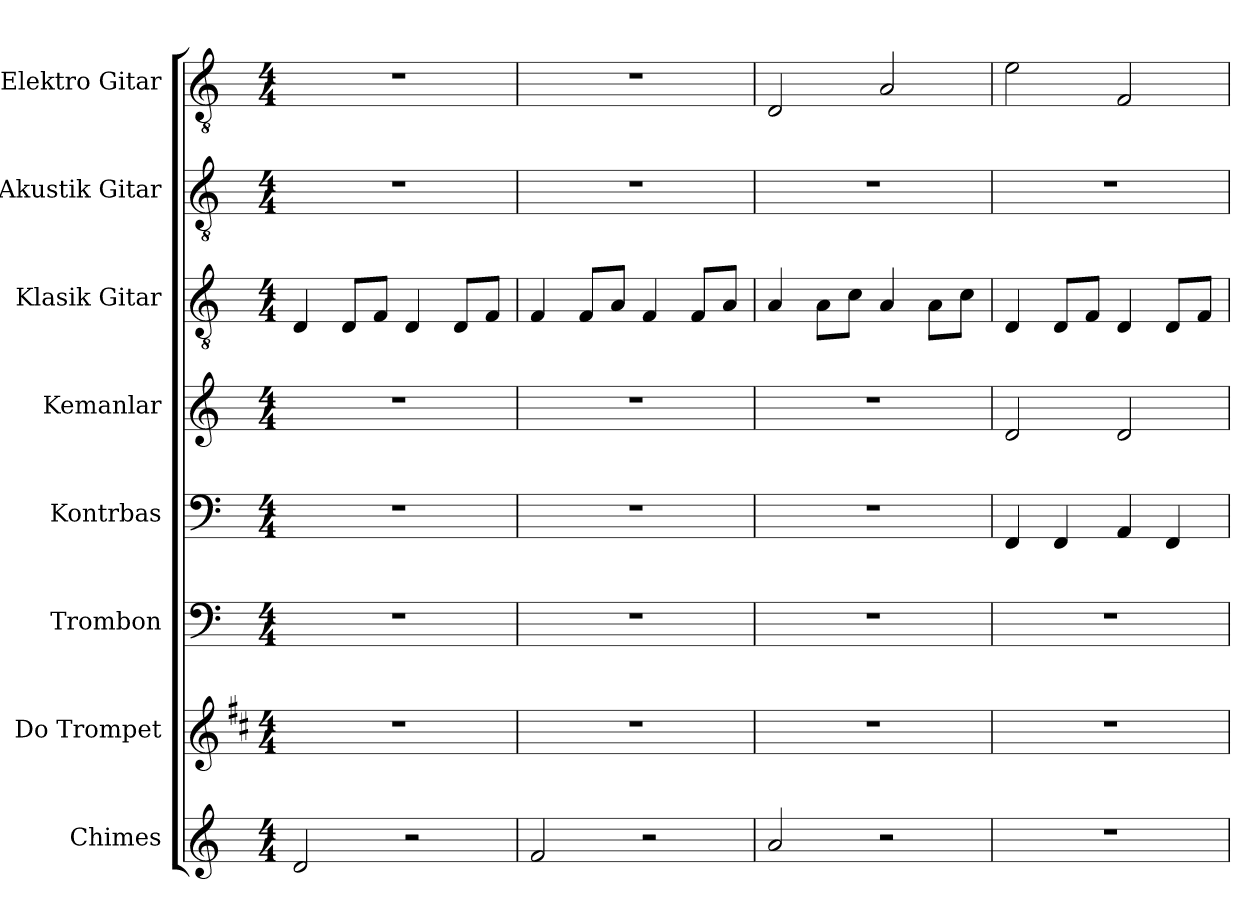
**kern	**kern	**kern	**kern	**kern	**kern	**kern	**kern
*part8	*part7	*part6	*part5	*part4	*part3	*part2	*part1
*staff8	*staff7	*staff6	*staff5	*staff4	*staff3	*staff2	*staff1
*I"Chimes	*I"Do Trompet	*I"Trombon	*I"Kontrbas	*I"Kemanlar	*I"Klasik Gitar	*I"Akustik Gitar	*I"Elektro Gitar
*I'Cme.	*I'Do Tpt.	*I'Tbn.	*I'Kb.	*	*I'Git.	*I'Git.	*I'El. Git.
*clefG2	*clefG2	*clefF4	*clefF4	*clefG2	*clefGv2	*clefGv2	*clefGv2
*	*ITrd1c2	*	*ITrd7c12	*	*	*	*
*k[]	*k[]	*k[]	*k[]	*k[]	*k[]	*k[]	*k[]
*M4/4	*M4/4	*M4/4	*M4/4	*M4/4	*M4/4	*M4/4	*M4/4
=1	=1	=1	=1	=1	=1	=1	=1
2d/	1r	1r	1r	1r	4D/	1r	1r
.	.	.	.	.	8D/L	.	.
.	.	.	.	.	8F/J	.	.
2r	.	.	.	.	4D/	.	.
.	.	.	.	.	8D/L	.	.
.	.	.	.	.	8F/J	.	.
=2	=2	=2	=2	=2	=2	=2	=2
2f/	1r	1r	1r	1r	4F/	1r	1r
.	.	.	.	.	8F/L	.	.
.	.	.	.	.	8A/J	.	.
2r	.	.	.	.	4F/	.	.
.	.	.	.	.	8F/L	.	.
.	.	.	.	.	8A/J	.	.
=3	=3	=3	=3	=3	=3	=3	=3
2a/	1r	1r	1r	1r	4A/	1r	2D/
.	.	.	.	.	8A\L	.	.
.	.	.	.	.	8c\J	.	.
2r	.	.	.	.	4A/	.	2A/
.	.	.	.	.	8A\L	.	.
.	.	.	.	.	8c\J	.	.
=4	=4	=4	=4	=4	=4	=4	=4
1r	1r	1r	4FFF/	2d/	4D/	1r	2e\
.	.	.	4FFF/	.	8D/L	.	.
.	.	.	.	.	8F/J	.	.
.	.	.	4AAA/	2d/	4D/	.	2F/
.	.	.	4FFF/	.	8D/L	.	.
.	.	.	.	.	8F/J	.	.
=	=	=	=	=	=	=	=
*-	*-	*-	*-	*-	*-	*-	*-
